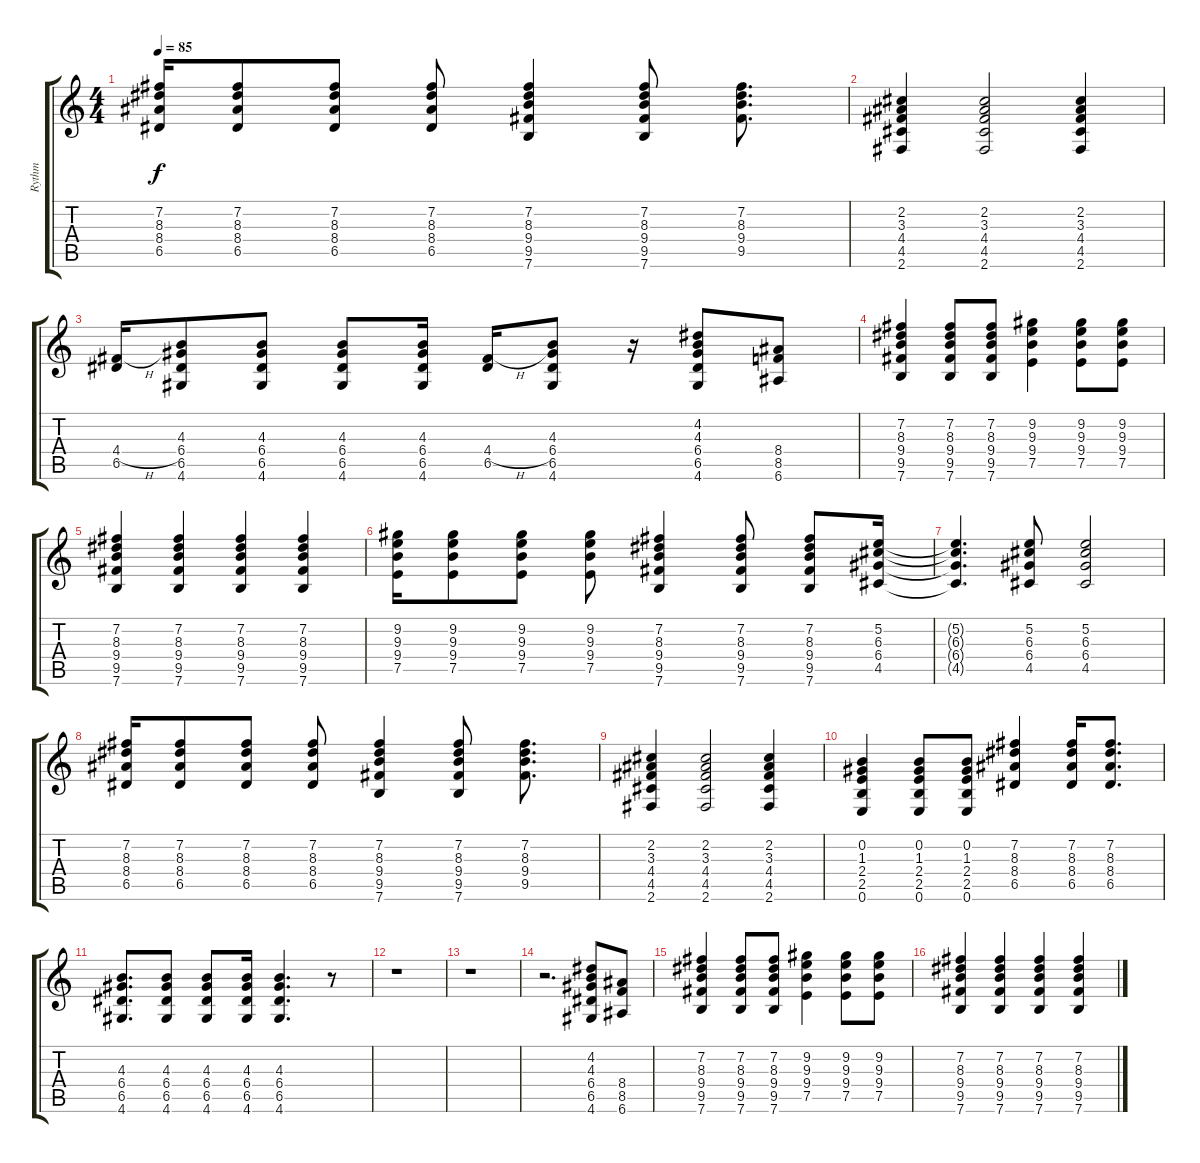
\track ("Rythm" "Rythm") {instrument electricguitarclean}
\staff {score tabs}
\tuning (E4 B3 G3 D3 A2 E2) {hide}
\ts (4 4)
\tempo 85
\clef g2
\ks c
(7.2 8.3 8.4 6.5).16{dy f} (7.2 8.3 8.4 6.5).8 (7.2 8.3 8.4 6.5).8 (7.2 8.3 8.4 6.5).8 (7.2 8.3 9.4 9.5 7.6).4 (7.2 8.3 9.4 9.5 7.6).8 (7.2 8.3 9.4 9.5).8{d} |
(2.2 3.3 4.4 4.5 2.6).4 (2.2 3.3 4.4 4.5 2.6).2 (2.2 3.3 4.4 4.5 2.6).4 |
(4.4{h} 6.5).16 (4.3 6.4 6.5 4.6).8 (4.3 6.4 6.5 4.6).8 (4.3 6.4 6.5 4.6).8 (4.3 6.4 6.5 4.6).16 (4.4{h} 6.5).16 (4.3 6.4 6.5 4.6).8 r.16 (4.2 4.3 6.4 6.5 4.6).8 (8.4 8.5 6.6).8 |
(7.2 8.3 9.4 9.5 7.6).4 (7.2 8.3 9.4 9.5 7.6).8 (7.2 8.3 9.4 9.5 7.6).8 (9.2 9.3 9.4 7.5).4 (9.2 9.3 9.4 7.5).8 (9.2 9.3 9.4 7.5).8 |
(7.2 8.3 9.4 9.5 7.6).4 (7.2 8.3 9.4 9.5 7.6).4 (7.2 8.3 9.4 9.5 7.6).4 (7.2 8.3 9.4 9.5 7.6).4 |
(9.2 9.3 9.4 7.5).16 (9.2 9.3 9.4 7.5).8 (9.2 9.3 9.4 7.5).8 (9.2 9.3 9.4 7.5).8 (7.2 8.3 9.4 9.5 7.6).4 (7.2 8.3 9.4 9.5 7.6).8 (7.2 8.3 9.4 9.5 7.6).8 (5.2 6.3 6.4 4.5).16 |
(5.2{t} 6.3{t} 6.4{t} 4.5{t}).4{d} (5.2 6.3 6.4 4.5).8 (5.2 6.3 6.4 4.5).2 |
(7.2 8.3 8.4 6.5).16 (7.2 8.3 8.4 6.5).8 (7.2 8.3 8.4 6.5).8 (7.2 8.3 8.4 6.5).8 (7.2 8.3 9.4 9.5 7.6).4 (7.2 8.3 9.4 9.5 7.6).8 (7.2 8.3 9.4 9.5).8{d} |
(2.2 3.3 4.4 4.5 2.6).4 (2.2 3.3 4.4 4.5 2.6).2 (2.2 3.3 4.4 4.5 2.6).4 |
(0.2 1.3 2.4 2.5 0.6).4 (0.2 1.3 2.4 2.5 0.6).8 (0.2 1.3 2.4 2.5 0.6).8 (7.2 8.3 8.4 6.5).4 (7.2 8.3 8.4 6.5).16 (7.2 8.3 8.4 6.5).8{d} |
(4.3 6.4 6.5 4.6).8{d} (4.3 6.4 6.5 4.6).8 (4.3 6.4 6.5 4.6).8 (4.3 6.4 6.5 4.6).16 (4.3 6.4 6.5 4.6).4{d} r.8 |
r.1 |
r.1 |
r.2{d} (4.2 4.3 6.4 6.5 4.6).8 (8.4 8.5 6.6).8 |
(7.2 8.3 9.4 9.5 7.6).4 (7.2 8.3 9.4 9.5 7.6).8 (7.2 8.3 9.4 9.5 7.6).8 (9.2 9.3 9.4 7.5).4 (9.2 9.3 9.4 7.5).8 (9.2 9.3 9.4 7.5).8 |
(7.2 8.3 9.4 9.5 7.6).4 (7.2 8.3 9.4 9.5 7.6).4 (7.2 8.3 9.4 9.5 7.6).4 (7.2 8.3 9.4 9.5 7.6).4
